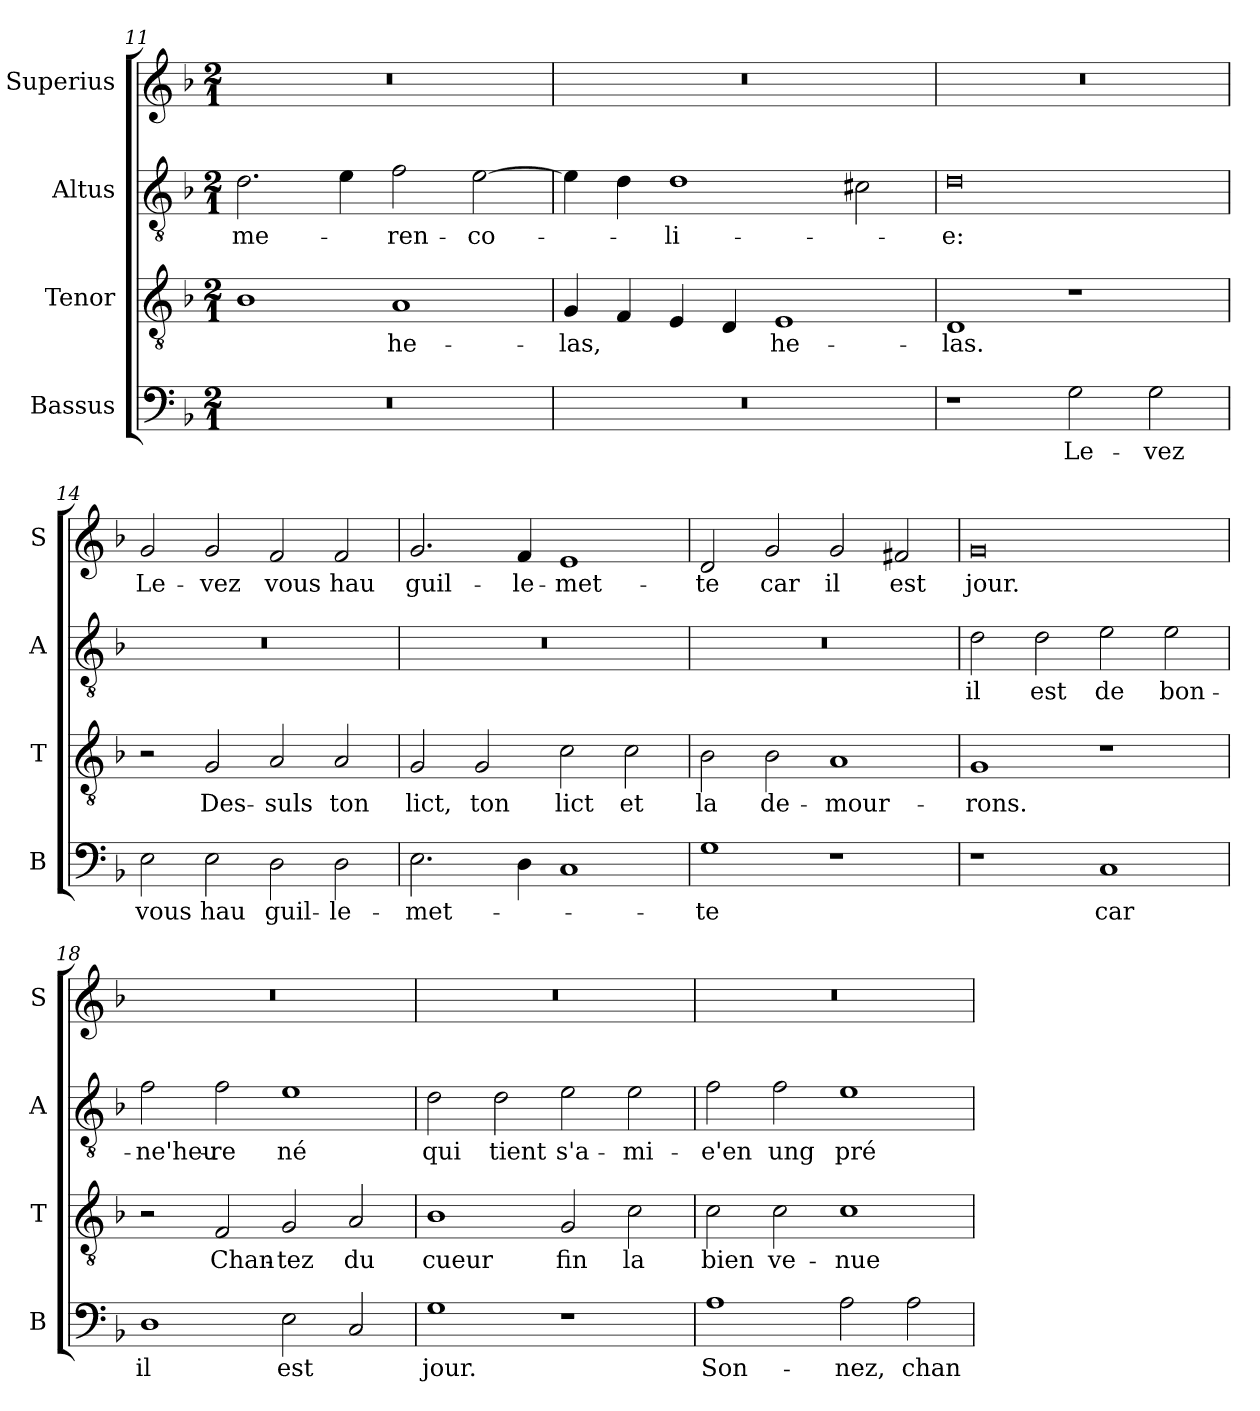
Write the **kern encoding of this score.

**kern	**text	**kern	**text	**kern	**text	**kern	**text
*part4	*part4	*part3	*part3	*part2	*part2	*part1	*part1
*staff4	*staff4	*staff3	*staff3	*staff2	*staff2	*staff1	*staff1
*I"Bassus	*	*I"Tenor	*	*I"Altus	*	*I"Superius	*
*I'B	*	*I'T	*	*I'A	*	*I'S	*
*clefF4	*	*clefGv2	*	*clefGv2	*	*clefG2	*
*k[b-]	*	*k[b-]	*	*k[b-]	*	*k[b-]	*
*M2/1	*	*M2/1	*	*M2/1	*	*M2/1	*
=11	=11	=11	=11	=11	=11	=11	=11
0r	.	1B-	.	2.d	me-	0r	.
.	.	.	.	4e	.	.	.
.	.	1A	he-	2f	-ren-	.	.
.	.	.	.	[2e	-co-	.	.
=12	=12	=12	=12	=12	=12	=12	=12
0r	.	4G	-las,	4e]	.	0r	.
.	.	4F	.	4d	.	.	.
.	.	4E	.	1d	-li-	.	.
.	.	4D	.	.	.	.	.
.	.	1E	he-	.	.	.	.
.	.	.	.	2c#X	.	.	.
=13	=13	=13	=13	=13	=13	=13	=13
1r	.	1D	-las.	0d	-e:	0r	.
!	!LO:LY:i	!	!	!	!	!	!
2G	Le-	1r	.	.	.	.	.
!	!LO:LY:i	!	!	!	!	!	!
2G	-vez	.	.	.	.	.	.
=14	=14	=14	=14	=14	=14	=14	=14
!	!LO:LY:i	!	!	!	!	!	!
2E	vous	2r	.	0r	.	2g	Le-
!	!LO:LY:i	!	!	!	!	!	!
2E	hau	2G	Des-	.	.	2g	-vez
!	!LO:LY:i	!	!	!	!	!	!
2D	guil-	2A	-suls	.	.	2f	vous
!	!LO:LY:i	!	!	!	!	!	!
2D	-le-	2A	ton	.	.	2f	hau
=15	=15	=15	=15	=15	=15	=15	=15
!	!LO:LY:i	!	!	!	!	!	!
2.E	-met-	2G	lict,	0r	.	2.g	guil-
.	.	2G	ton	.	.	.	.
4D	.	.	.	.	.	4f	-le-
1C	.	2c	lict	.	.	1e	-met-
.	.	2c	et	.	.	.	.
=16	=16	=16	=16	=16	=16	=16	=16
!	!LO:LY:i	!	!	!	!	!	!
1G	-te	2B-	la	0r	.	2d	-te
.	.	2B-	de-	.	.	2g	car
1r	.	1A	-mour-	.	.	2g	il
.	.	.	.	.	.	2f#X	est
=17	=17	=17	=17	=17	=17	=17	=17
1r	.	1G	-rons.	2d	il	0g	jour.
.	.	.	.	2d	est	.	.
!	!LO:LY:i	!	!	!	!	!	!
1C	car	1r	.	2e	de	.	.
.	.	.	.	2e	bon-	.	.
=18	=18	=18	=18	=18	=18	=18	=18
!	!LO:LY:i	!	!	!	!	!	!
1D	il	2r	.	2f	-ne'heu-	0r	.
.	.	2F	Chan-	2f	-re	.	.
!	!LO:LY:i	!	!	!	!	!	!
2E	est	2G	-tez	1e	né	.	.
2C	.	2A	du	.	.	.	.
=19	=19	=19	=19	=19	=19	=19	=19
!	!LO:LY:i	!	!	!	!	!	!
1G	jour.	1B-	cueur	2d	qui	0r	.
.	.	.	.	2d	tient	.	.
1r	.	2G	fin	2e	s'a-	.	.
.	.	2c	la	2e	-mi-	.	.
=20	=20	=20	=20	=20	=20	=20	=20
!	!LO:LY:i	!	!	!	!	!	!
1A	Son-	2c	bien	2f	-e'en	0r	.
.	.	2c	ve-	2f	ung	.	.
!	!LO:LY:i	!	!	!	!	!	!
2A	-nez,	1c	-nue	1e	pré	.	.
!	!LO:LY:i	!	!	!	!	!	!
2A	chan-	.	.	.	.	.	.
=	=	=	=	=	=	=	=
*-	*-	*-	*-	*-	*-	*-	*-
